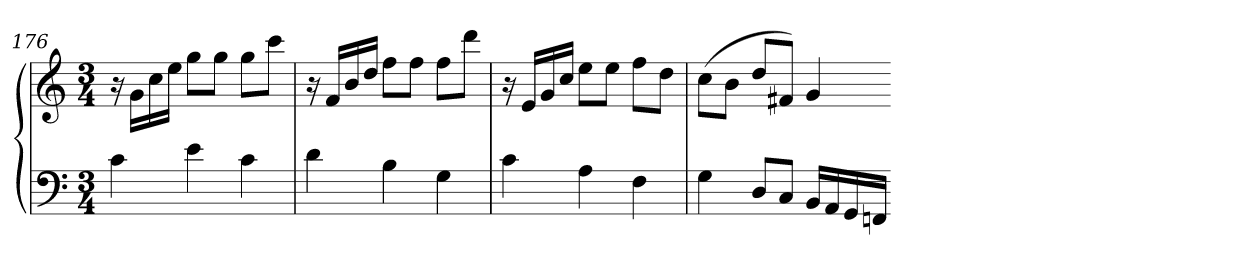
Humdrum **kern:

**kern	**kern
*part1	*part1
*staff2	*staff1
*clefF4	*clefG2
*k[]	*k[]
*C:	*C:
*M3/4	*M3/4
=176	=176
4c	16r
.	16gLL
.	16cc
.	16eeJJ
4e	8ggL
.	8ggJ
4c	8ggL
.	8cccJ
=177	=177
4d	16r
.	16fLL
.	16b
.	16ddJJ
4B	8ffL
.	8ffJ
4G	8ffL
.	8dddJ
=178	=178
4c	16r
.	16eLL
.	16g
.	16ccJJ
4A	8eeL
.	8eeJ
4F	8ffL
.	8ddJ
=179	=179
4G	(8ccL
.	8bJ
8DL	8ddL
8CJ	8f#XJ)
16BBLL	4g
16AA	.
16GG	.
16FFnJJ	.
=-	=-
*-	*-
